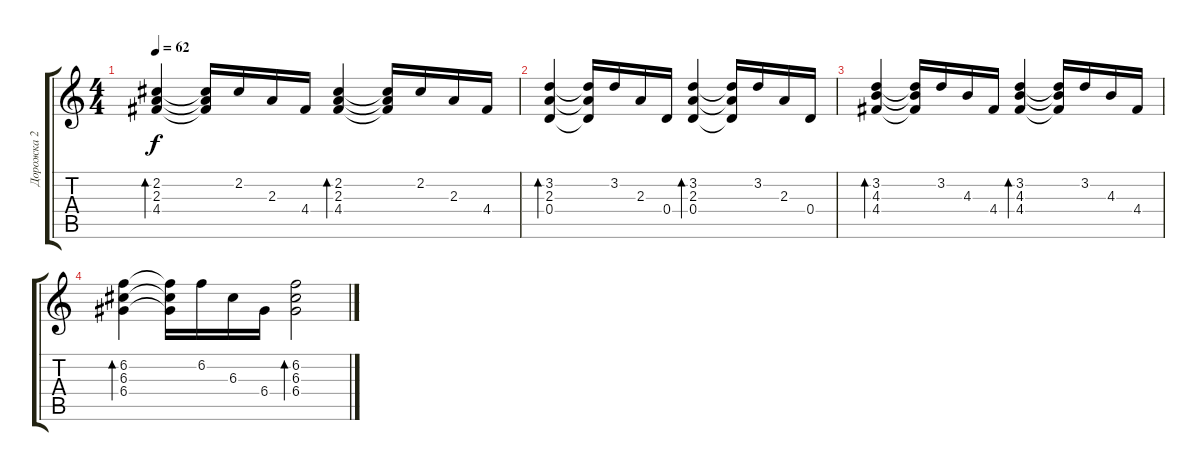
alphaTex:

\track ("Дорожка 2" "Дорожка 2") {instrument acousticguitarsteel}
\staff {score tabs}
\tuning (E4 B3 G3 D3 A2 E2) {hide}
\ts (4 4)
\tempo 62
\clef g2
\ks c
(2.2 2.3 4.4).4{bd 30 dy f} (2.2{t} 2.3{t} 4.4{t}).16 2.2.16 2.3.16 4.4.16 (2.2 2.3 4.4).4{bd 30} (2.2{t} 2.3{t} 4.4{t}).16 2.2.16 2.3.16 4.4.16 |
(3.2 2.3 0.4).4{bd 30} (3.2{t} 2.3{t} 0.4{t}).16 3.2.16 2.3.16 0.4.16 (3.2 2.3 0.4).4{bd 30} (3.2{t} 2.3{t} 0.4{t}).16 3.2.16 2.3.16 0.4.16 |
(3.2 4.3 4.4).4{bd 30} (3.2{t} 4.3{t} 4.4{t}).16 3.2.16 4.3.16 4.4.16 (3.2 4.3 4.4).4{bd 30} (3.2{t} 4.3{t} 4.4{t}).16 3.2.16 4.3.16 4.4.16 |
(6.2 6.3 6.4).4{bd 30} (6.2{t} 6.3{t} 6.4{t}).16 6.2.16 6.3.16 6.4.16 (6.2 6.3 6.4).2{bd 30}
